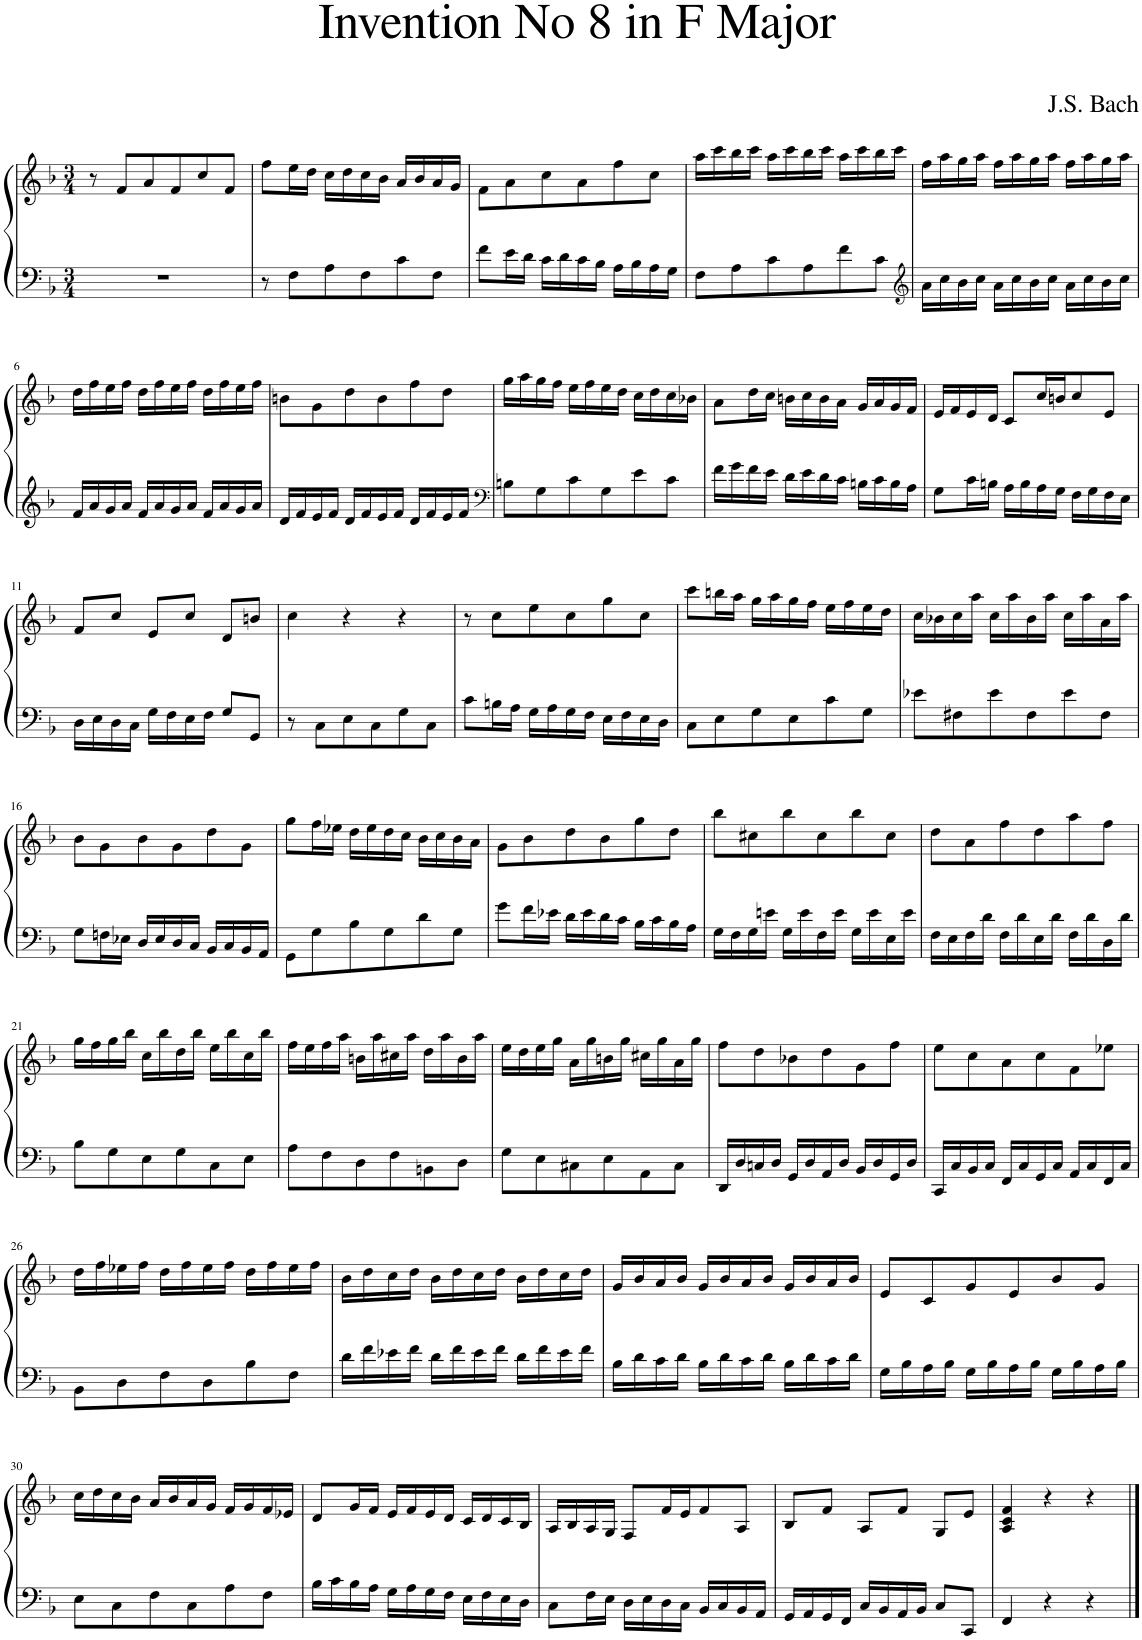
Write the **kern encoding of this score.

**kern	**kern
*part1	*part1
*staff2	*staff1
*I"Piano	*
*I'Pno.	*
*clefF4	*clefG2
*k[b-]	*k[b-]
*M3/4	*M3/4
=1	=1
2.r	8r
.	8f/L
.	8a/
.	8f/
.	8cc/
.	8f/J
=2	=2
8r	8ff\L
8F\L	16ee\L
.	16dd\JJ
8A\	16cc\LL
.	16dd\
8F\	16cc\
.	16b-\JJ
8c\	16a/LL
.	16b-/
8F\J	16a/
.	16g/JJ
=3	=3
8f\L	8f\L
16e\L	8a\
16d\JJ	.
16c\LL	8cc\
16d\	.
16c\	8a\
16B-\JJ	.
16A\LL	8ff\
16B-\	.
16A\	8cc\J
16G\JJ	.
=4	=4
8F\L	16aa\LL
.	16ccc\
8A\	16bb-\
.	16ccc\JJ
8c\	16aa\LL
.	16ccc\
8A\	16bb-\
.	16ccc\JJ
8f\	16aa\LL
.	16ccc\
8c\J	16bb-\
.	16ccc\JJ
=5	=5
*clefG2	*
16a\LL	16ff\LL
16cc\	16aa\
16b-\	16gg\
16cc\JJ	16aa\JJ
16a\LL	16ff\LL
16cc\	16aa\
16b-\	16gg\
16cc\JJ	16aa\JJ
16a\LL	16ff\LL
16cc\	16aa\
16b-\	16gg\
16cc\JJ	16aa\JJ
!!LO:LB:g=z
=6	=6
16f/LL	16dd\LL
16a/	16ff\
16g/	16ee\
16a/JJ	16ff\JJ
16f/LL	16dd\LL
16a/	16ff\
16g/	16ee\
16a/JJ	16ff\JJ
16f/LL	16dd\LL
16a/	16ff\
16g/	16ee\
16a/JJ	16ff\JJ
=7	=7
16d/LL	8bn\L
16f/	.
16e/	8g\
16f/JJ	.
16d/LL	8dd\
16f/	.
16e/	8b\
16f/JJ	.
16d/LL	8ff\
16f/	.
16e/	8dd\J
16f/JJ	.
=8	=8
*clefF4	*
8Bn\L	16gg\LL
.	16aa\
8G\	16gg\
.	16ff\JJ
8c\	16ee\LL
.	16ff\
8G\	16ee\
.	16dd\JJ
8e\	16cc\LL
.	16dd\
8c\J	16cc\
.	16b-X\JJ
=9	=9
16f\LL	8a\L
16g\	.
16f\	16dd\L
16e\JJ	16cc\JJ
16d\LL	16bn\LL
16e\	16cc\
16d\	16b\
16c\JJ	16a\JJ
16Bn\LL	16g/LL
16c\	16a/
16B\	16g/
16A\JJ	16f/JJ
=10	=10
8G\L	16e/LL
.	16f/
16c\L	16e/
16Bn\JJ	16d/JJ
16A\LL	8c/L
16B\	.
16A\	16cc/L
16G\JJ	16bn/J
16F\LL	8cc/
16G\	.
16F\	8e/J
16E\JJ	.
!!LO:LB:g=z
=11	=11
16D\LL	8f/L
16E\	.
16D\	8cc/J
16C\JJ	.
16G\LL	8e/L
16F\	.
16E\	8cc/J
16F\JJ	.
8G/L	8d/L
8GG/J	8bn/J
=12	=12
8r	4cc\
8C\L	.
8E\	4r
8C\	.
8G\	4r
8C\J	.
=13	=13
8c\L	8r
16Bn\L	8cc\L
16A\JJ	.
16G\LL	8ee\
16A\	.
16G\	8cc\
16F\JJ	.
16E\LL	8gg\
16F\	.
16E\	8cc\J
16D\JJ	.
=14	=14
8C\L	8ccc\L
8E\	16bbn\L
.	16aa\JJ
8G\	16gg\LL
.	16aa\
8E\	16gg\
.	16ff\JJ
8c\	16ee\LL
.	16ff\
8G\J	16ee\
.	16dd\JJ
=15	=15
8e-X\L	16cc\LL
.	16b-X\
8F#X\	16cc\
.	16aa\JJ
8e-\	16cc\LL
.	16aa\
8F#\	16b-\
.	16aa\JJ
8e-\	16cc\LL
.	16aa\
8F#\J	16a\
.	16aa\JJ
!!LO:LB:g=z
=16	=16
8G\L	8b-\L
16Fn\L	8g\
16E-X\JJ	.
16D/LL	8b-\
16E-/	.
16D/	8g\
16C/JJ	.
16BB-/LL	8dd\
16C/	.
16BB-/	8g\J
16AA/JJ	.
=17	=17
8GG\L	8gg\L
8G\	16ff\L
.	16ee-X\JJ
8B-\	16dd\LL
.	16ee-\
8G\	16dd\
.	16cc\JJ
8d\	16b-\LL
.	16cc\
8G\J	16b-\
.	16a\JJ
=18	=18
8g\L	8g\L
16f\L	8b-\
16e-X\JJ	.
16d\LL	8dd\
16e-\	.
16d\	8b-\
16c\JJ	.
16B-\LL	8gg\
16c\	.
16B-\	8dd\J
16A\JJ	.
=19	=19
16G\LL	8bb-\L
16F\	.
16G\	8cc#X\
16en\JJ	.
16G\LL	8bb-\
16e\	.
16F\	8cc#\
16e\JJ	.
16G\LL	8bb-\
16e\	.
16E\	8cc#\J
16e\JJ	.
=20	=20
16F\LL	8dd\L
16E\	.
16F\	8a\
16d\JJ	.
16F\LL	8ff\
16d\	.
16E\	8dd\
16d\JJ	.
16F\LL	8aa\
16d\	.
16D\	8ff\J
16d\JJ	.
!!LO:LB:g=z
=21	=21
8B-\L	16gg\LL
.	16ff\
8G\	16gg\
.	16bb-\JJ
8E\	16cc\LL
.	16bb-\
8G\	16dd\
.	16bb-\JJ
8C\	16ee\LL
.	16bb-\
8E\J	16cc\
.	16bb-\JJ
=22	=22
8A\L	16ff\LL
.	16ee\
8F\	16ff\
.	16aa\JJ
8D\	16bn\LL
.	16aa\
8F\	16cc#X\
.	16aa\JJ
8BBn\	16dd\LL
.	16aa\
8D\J	16b\
.	16aa\JJ
=23	=23
8G\L	16ee\LL
.	16dd\
8E\	16ee\
.	16gg\JJ
8C#X\	16a\LL
.	16gg\
8E\	16bn\
.	16gg\JJ
8AA\	16cc#X\LL
.	16gg\
8C#\J	16a\
.	16gg\JJ
=24	=24
16DD/LL	8ff\L
16D/	.
16Cn/	8dd\
16D/JJ	.
16GG/LL	8b-X\
16D/	.
16AA/	8dd\
16D/JJ	.
16BB-/LL	8g\
16D/	.
16GG/	8ff\J
16D/JJ	.
=25	=25
16CC/LL	8ee\L
16C/	.
16BB-/	8cc\
16C/JJ	.
16FF/LL	8a\
16C/	.
16GG/	8cc\
16C/JJ	.
16AA/LL	8f\
16C/	.
16FF/	8ee-X\J
16C/JJ	.
!!LO:LB:g=z
=26	=26
8BB-\L	16dd\LL
.	16ff\
8D\	16ee-X\
.	16ff\JJ
8F\	16dd\LL
.	16ff\
8D\	16ee-\
.	16ff\JJ
8B-\	16dd\LL
.	16ff\
8F\J	16ee-\
.	16ff\JJ
=27	=27
16d\LL	16b-\LL
16f\	16dd\
16e-X\	16cc\
16f\JJ	16dd\JJ
16d\LL	16b-\LL
16f\	16dd\
16e-\	16cc\
16f\JJ	16dd\JJ
16d\LL	16b-\LL
16f\	16dd\
16e-\	16cc\
16f\JJ	16dd\JJ
=28	=28
16B-\LL	16g/LL
16d\	16b-/
16c\	16a/
16d\JJ	16b-/JJ
16B-\LL	16g/LL
16d\	16b-/
16c\	16a/
16d\JJ	16b-/JJ
16B-\LL	16g/LL
16d\	16b-/
16c\	16a/
16d\JJ	16b-/JJ
=29	=29
16G\LL	8e/L
16B-\	.
16A\	8c/
16B-\JJ	.
16G\LL	8g/
16B-\	.
16A\	8e/
16B-\JJ	.
16G\LL	8b-/
16B-\	.
16A\	8g/J
16B-\JJ	.
!!LO:LB:g=z
=30	=30
8E\L	16cc\LL
.	16dd\
8C\	16cc\
.	16b-\JJ
8F\	16a/LL
.	16b-/
8C\	16a/
.	16g/JJ
8A\	16f/LL
.	16g/
8F\J	16f/
.	16e-X/JJ
=31	=31
16B-\LL	8d/L
16c\	.
16B-\	16g/L
16A\JJ	16f/JJ
16G\LL	16e/LL
16A\	16f/
16G\	16e/
16F\JJ	16d/JJ
16E\LL	16c/LL
16F\	16d/
16E\	16c/
16D\JJ	16B-/JJ
=32	=32
8C\L	16A/LL
.	16B-/
16F\L	16A/
16E\JJ	16G/JJ
16D\LL	8F/L
16E\	.
16D\	16f/L
16C\JJ	16e/J
16BB-/LL	8f/
16C/	.
16BB-/	8A/J
16AA/JJ	.
=33	=33
16GG/LL	8B-/L
16AA/	.
16GG/	8f/J
16FF/JJ	.
16C/LL	8A/L
16BB-/	.
16AA/	8f/J
16BB-/JJ	.
8C/L	8G/L
8CC/J	8e/J
=34	=34
4FF/	4A/ 4c/ 4f/
4r	4r
4r	4r
==	==
*-	*-
